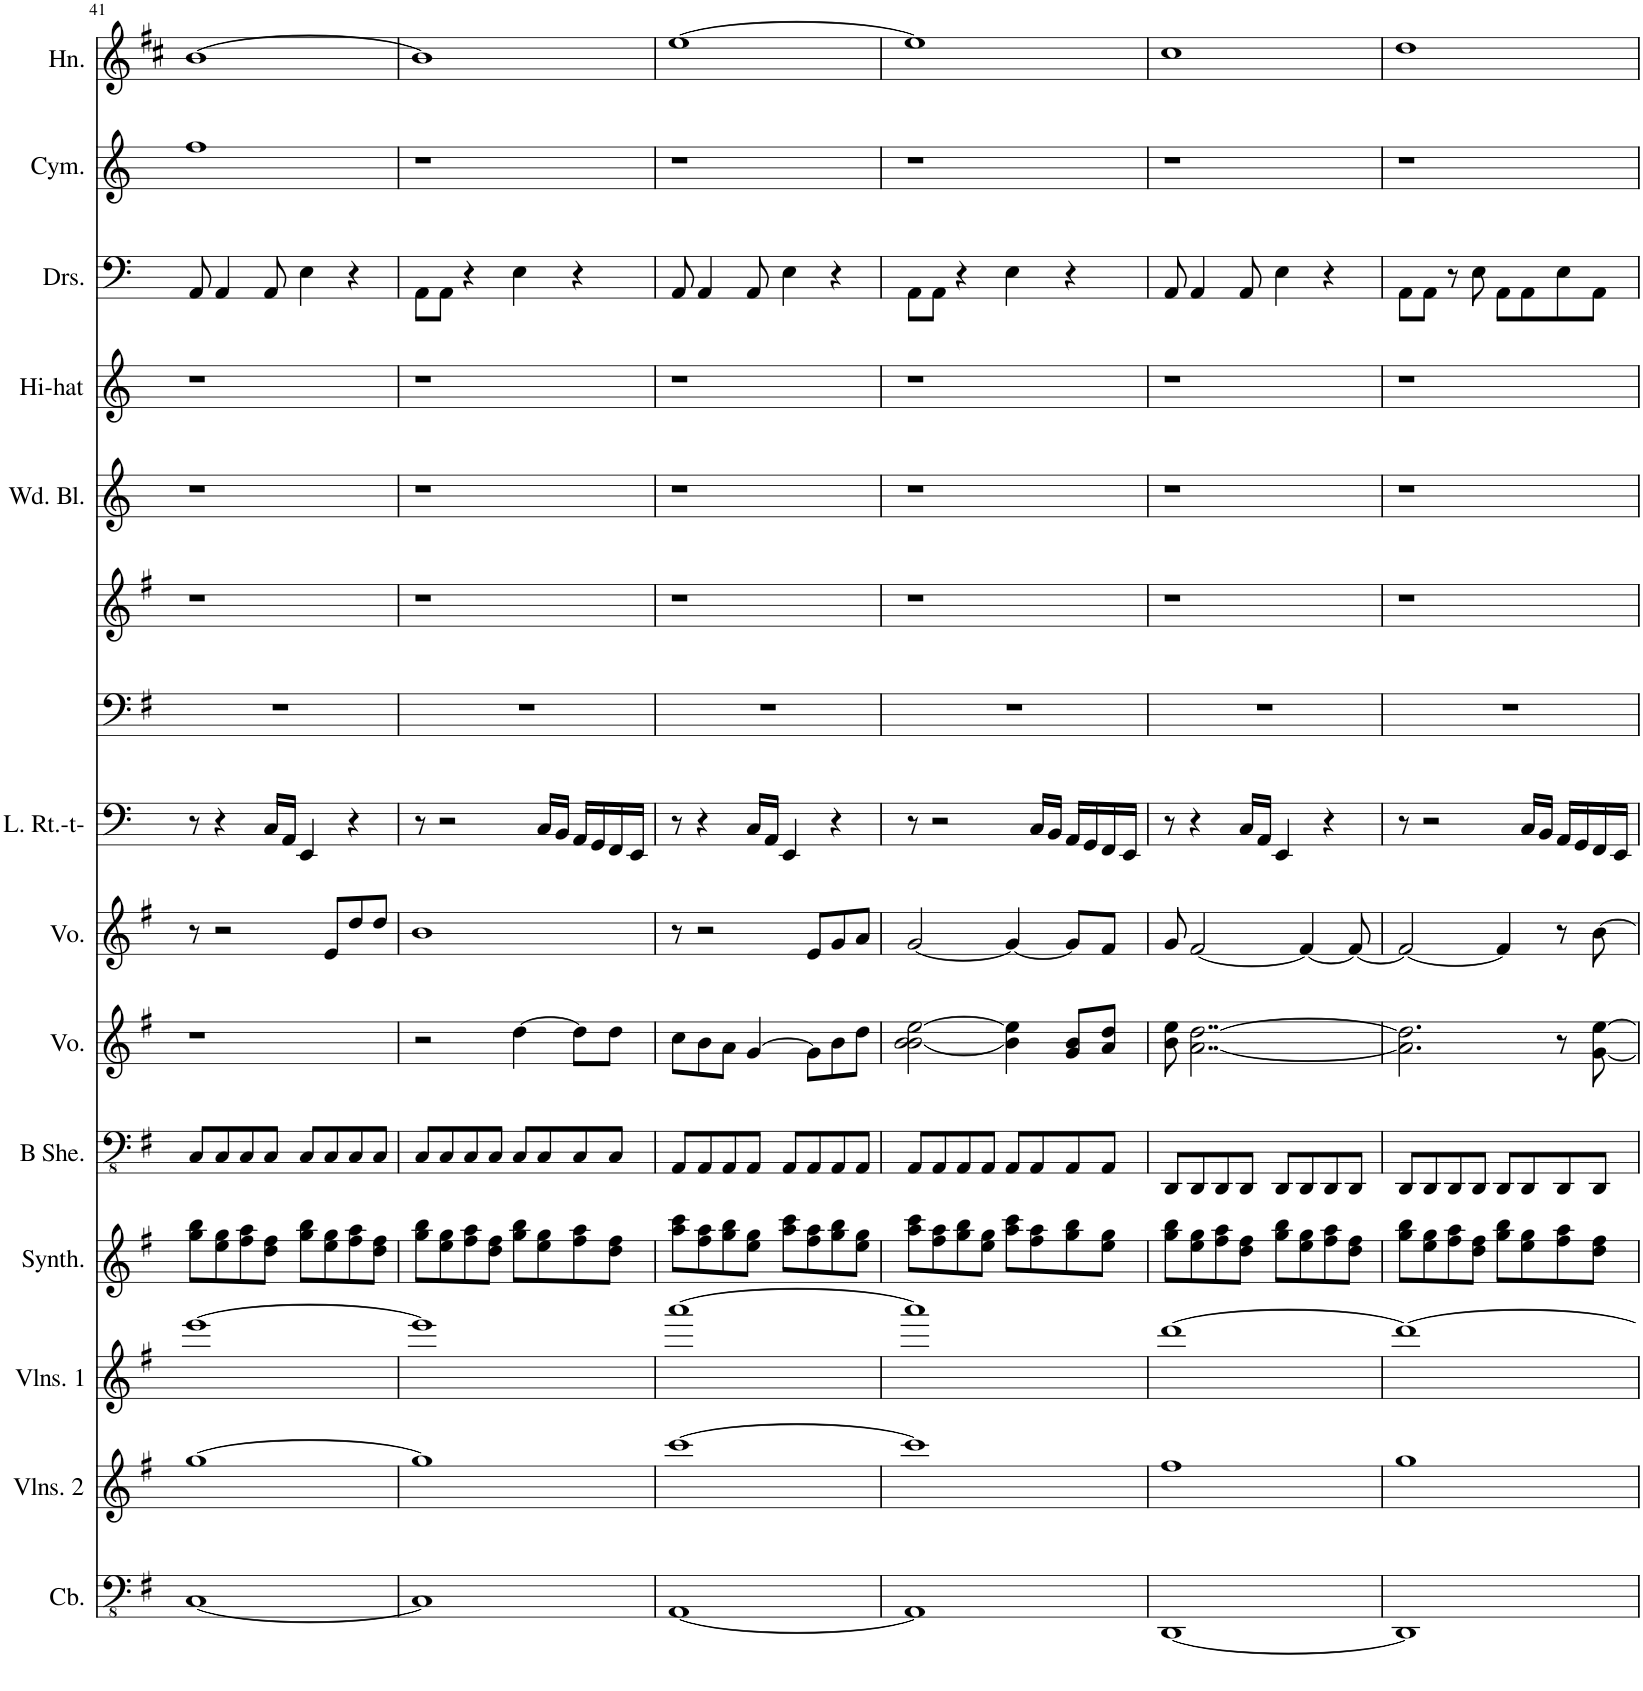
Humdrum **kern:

**kern	**kern	**kern	**kern	**kern	**kern	**kern	**kern	**kern	**kern	**kern	**kern	**kern	**kern	**kern
*part14	*part13	*part12	*part11	*part10	*part9	*part8	*part7	*part6	*part6	*part5	*part4	*part3	*part2	*part1
*staff15	*staff14	*staff13	*staff12	*staff11	*staff10	*staff9	*staff8	*staff7	*staff6	*staff5	*staff4	*staff3	*staff2	*staff1
*I"Double Bass	*I"Violins 2	*I"Violins 1	*I"Keyboard Synthesizer	*I"Bass Sheng	*I"Voice	*I"Voice	*I"Low Roto-toms	*I"Piano	*	*I"Wood Blocks	*I"Hi-hat	*I"Drumset	*I"Cymbal	*I"Horn
*	*I'Vlns. 2	*I'Vlns. 1	*I'Synth.	*I'B She.	*I'Vo.	*I'Vo.	*I'L. Rt.-t-	*I'Pno	*	*I'Wd. Bl.	*I'Hi-hat	*I'Drs.	*I'Cym.	*I'Hn.
!!LO:PB:g=z
*clefFv4	*clefG2	*clefG2	*clefG2	*clefFv4	*clefG2	*clefG2	*clefF4	*clefF4	*clefG2	*clefG2	*clefG2	*clefF4	*clefG2	*clefG2
*Trd7c12	*	*	*	*	*	*	*	*	*	*	*	*	*	*Trd4c7
*k[f#]	*k[f#]	*k[f#]	*k[f#]	*k[f#]	*k[f#]	*k[f#]	*k[]	*k[f#]	*k[f#]	*k[]	*k[]	*k[]	*k[]	*k[f#c#]
*M4/4	*M4/4	*M4/4	*M4/4	*M4/4	*M4/4	*M4/4	*M4/4	*M4/4	*M4/4	*M4/4	*M4/4	*M4/4	*M4/4	*M4/4
=41	=41	=41	=41	=41	=41	=41	=41	=41	=41	=41	=41	=41	=41	=41
[1CC	[1gg	[1eee	8gg\ 8bb\L	8CC/L	1r	8r	8r	1r	1r	1r	1r	8RAA/	1Rff	[1b
.	.	.	8ee\ 8gg\	8CC/	.	2r	4r	.	.	.	.	4RAA/	.	.
.	.	.	8ff#\ 8aa\	8CC/	.	.	.	.	.	.	.	.	.	.
.	.	.	8dd\ 8ff#\J	8CC/J	.	.	16C/LL	.	.	.	.	8RAA/	.	.
.	.	.	.	.	.	.	16AA/JJ	.	.	.	.	.	.	.
.	.	.	8gg\ 8bb\L	8CC/L	.	.	4EE/	.	.	.	.	4RE\	.	.
.	.	.	8ee\ 8gg\	8CC/	.	8e/L	.	.	.	.	.	.	.	.
.	.	.	8ff#\ 8aa\	8CC/	.	8dd/	4r	.	.	.	.	4r	.	.
.	.	.	8dd\ 8ff#\J	8CC/J	.	8dd/J	.	.	.	.	.	.	.	.
=42	=42	=42	=42	=42	=42	=42	=42	=42	=42	=42	=42	=42	=42	=42
1CC]	1gg]	1eee]	8gg\ 8bb\L	8CC/L	2r	1b	8r	1r	1r	1r	1r	8RAA\L	1r	1b]
.	.	.	8ee\ 8gg\	8CC/	.	.	2r	.	.	.	.	8RAA\J	.	.
.	.	.	8ff#\ 8aa\	8CC/	.	.	.	.	.	.	.	4r	.	.
.	.	.	8dd\ 8ff#\J	8CC/J	.	.	.	.	.	.	.	.	.	.
.	.	.	8gg\ 8bb\L	8CC/L	[4dd\	.	.	.	.	.	.	4RE\	.	.
.	.	.	8ee\ 8gg\	8CC/	.	.	16C/LL	.	.	.	.	.	.	.
.	.	.	.	.	.	.	16BB/JJ	.	.	.	.	.	.	.
.	.	.	8ff#\ 8aa\	8CC/	8dd\L]	.	16AA/LL	.	.	.	.	4r	.	.
.	.	.	.	.	.	.	16GG/	.	.	.	.	.	.	.
.	.	.	8dd\ 8ff#\J	8CC/J	8dd\J	.	16FF/	.	.	.	.	.	.	.
.	.	.	.	.	.	.	16EE/JJ	.	.	.	.	.	.	.
=43	=43	=43	=43	=43	=43	=43	=43	=43	=43	=43	=43	=43	=43	=43
[1AAA	[1ccc	[1aaa	8aa\ 8ccc\L	8AAA/L	8cc\L	8r	8r	1r	1r	1r	1r	8RAA/	1r	[1ee
.	.	.	8ff#\ 8aa\	8AAA/	8b\	2r	4r	.	.	.	.	4RAA/	.	.
.	.	.	8gg\ 8bb\	8AAA/	8a\J	.	.	.	.	.	.	.	.	.
.	.	.	8ee\ 8gg\J	8AAA/J	[4g/	.	16C/LL	.	.	.	.	8RAA/	.	.
.	.	.	.	.	.	.	16AA/JJ	.	.	.	.	.	.	.
.	.	.	8aa\ 8ccc\L	8AAA/L	.	.	4EE/	.	.	.	.	4RE\	.	.
.	.	.	8ff#\ 8aa\	8AAA/	8g\L]	8e/L	.	.	.	.	.	.	.	.
.	.	.	8gg\ 8bb\	8AAA/	8b\	8g/	4r	.	.	.	.	4r	.	.
.	.	.	8ee\ 8gg\J	8AAA/J	8dd\J	8a/J	.	.	.	.	.	.	.	.
=44	=44	=44	=44	=44	=44	=44	=44	=44	=44	=44	=44	=44	=44	=44
1AAA]	1ccc]	1aaa]	8aa\ 8ccc\L	8AAA/L	[2b\ 2b\ [2ee\	[2g/	8r	1r	1r	1r	1r	8RAA\L	1r	1ee]
.	.	.	8ff#\ 8aa\	8AAA/	.	.	2r	.	.	.	.	8RAA\J	.	.
.	.	.	8gg\ 8bb\	8AAA/	.	.	.	.	.	.	.	4r	.	.
.	.	.	8ee\ 8gg\J	8AAA/J	.	.	.	.	.	.	.	.	.	.
.	.	.	8aa\ 8ccc\L	8AAA/L	4b\] 4ee\]	4g/_	.	.	.	.	.	4RE\	.	.
.	.	.	8ff#\ 8aa\	8AAA/	.	.	16C/LL	.	.	.	.	.	.	.
.	.	.	.	.	.	.	16BB/JJ	.	.	.	.	.	.	.
.	.	.	8gg\ 8bb\	8AAA/	8g/ 8b/L	8g/L]	16AA/LL	.	.	.	.	4r	.	.
.	.	.	.	.	.	.	16GG/	.	.	.	.	.	.	.
.	.	.	8ee\ 8gg\J	8AAA/J	8a/ 8dd/J	8f#/J	16FF/	.	.	.	.	.	.	.
.	.	.	.	.	.	.	16EE/JJ	.	.	.	.	.	.	.
=45	=45	=45	=45	=45	=45	=45	=45	=45	=45	=45	=45	=45	=45	=45
[1DDD	1ff#	[1ddd	8gg\ 8bb\L	8DDD/L	8b\ 8ee\	8g/	8r	1r	1r	1r	1r	8RAA/	1r	1cc#
.	.	.	8ee\ 8gg\	8DDD/	[2..a\ [2..dd\	[2f#/	4r	.	.	.	.	4RAA/	.	.
.	.	.	8ff#\ 8aa\	8DDD/	.	.	.	.	.	.	.	.	.	.
.	.	.	8dd\ 8ff#\J	8DDD/J	.	.	16C/LL	.	.	.	.	8RAA/	.	.
.	.	.	.	.	.	.	16AA/JJ	.	.	.	.	.	.	.
.	.	.	8gg\ 8bb\L	8DDD/L	.	.	4EE/	.	.	.	.	4RE\	.	.
.	.	.	8ee\ 8gg\	8DDD/	.	4f#/_	.	.	.	.	.	.	.	.
.	.	.	8ff#\ 8aa\	8DDD/	.	.	4r	.	.	.	.	4r	.	.
.	.	.	8dd\ 8ff#\J	8DDD/J	.	8f#/_	.	.	.	.	.	.	.	.
=46	=46	=46	=46	=46	=46	=46	=46	=46	=46	=46	=46	=46	=46	=46
1DDD]	1gg	1ddd_	8gg\ 8bb\L	8DDD/L	2.a\] 2.dd\]	2f#/_	8r	1r	1r	1r	1r	8RAA\L	1r	1dd
.	.	.	8ee\ 8gg\	8DDD/	.	.	2r	.	.	.	.	8RAA\J	.	.
.	.	.	8ff#\ 8aa\	8DDD/	.	.	.	.	.	.	.	8r	.	.
.	.	.	8dd\ 8ff#\J	8DDD/J	.	.	.	.	.	.	.	8RE\	.	.
.	.	.	8gg\ 8bb\L	8DDD/L	.	4f#/]	.	.	.	.	.	8RAA\L	.	.
.	.	.	8ee\ 8gg\	8DDD/	.	.	16C/LL	.	.	.	.	8RAA\	.	.
.	.	.	.	.	.	.	16BB/JJ	.	.	.	.	.	.	.
.	.	.	8ff#\ 8aa\	8DDD/	8r	8r	16AA/LL	.	.	.	.	8RE\	.	.
.	.	.	.	.	.	.	16GG/	.	.	.	.	.	.	.
.	.	.	8dd\ 8ff#\J	8DDD/J	[8g\ [8ee\	[8b\	16FF/	.	.	.	.	8RAA\J	.	.
.	.	.	.	.	.	.	16EE/JJ	.	.	.	.	.	.	.
=	=	=	=	=	=	=	=	=	=	=	=	=	=	=
*-	*-	*-	*-	*-	*-	*-	*-	*-	*-	*-	*-	*-	*-	*-
